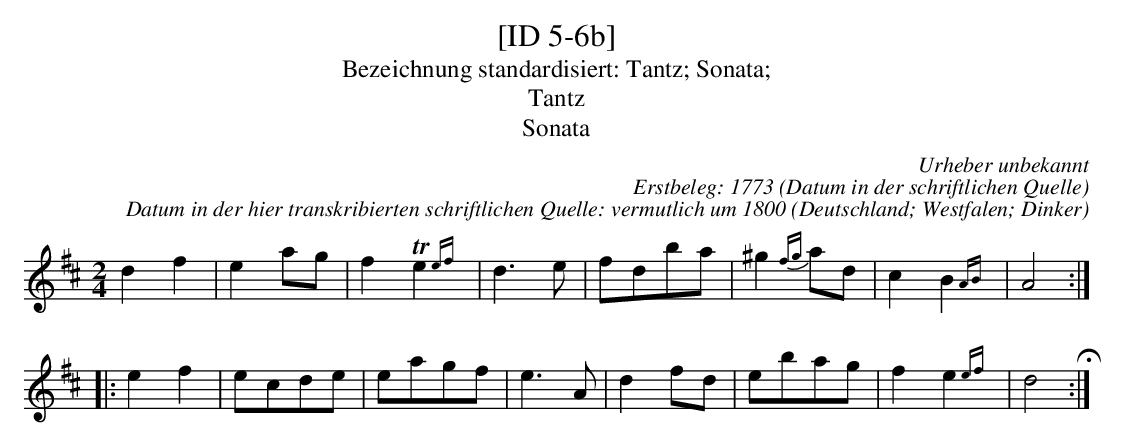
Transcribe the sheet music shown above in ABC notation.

X:1
T:[ID 5-6b]
T:Bezeichnung standardisiert: Tantz; Sonata;
T:Tantz
T:Sonata
C:Urheber unbekannt
C:Erstbeleg: 1773 (Datum in der schriftlichen Quelle)
C:Datum in der hier transkribierten schriftlichen Quelle: vermutlich um 1800
O:Deutschland; Westfalen; Dinker
L:1/8
M:2/4
K:D
d2f2 | e2ag | f2Te2 {ef}| d3e | fdba | ^g2{fg}ad | c2B2 {AB}| A4 ::
e2f2 | ecde | eagf | e3A | d2fd | ebag | f2e2 {ef}| d4 H:|
